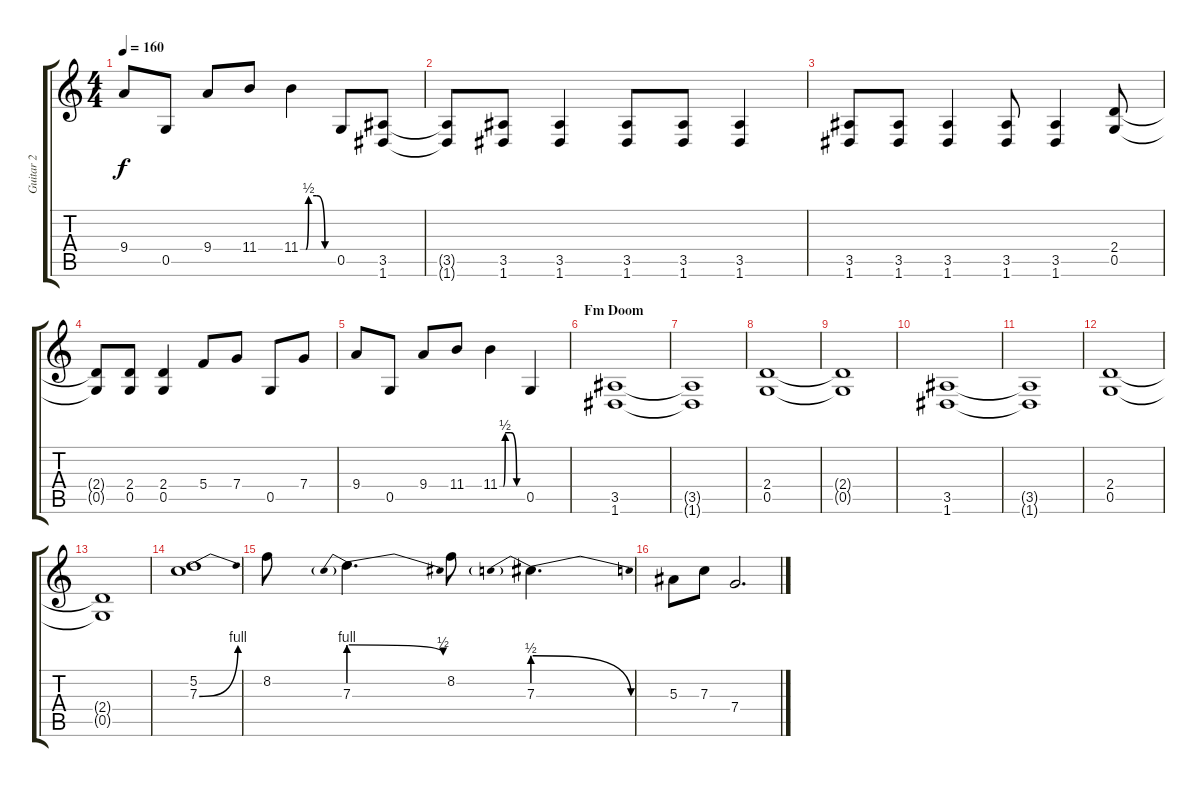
\track ("Guitar 2" "Guitar 2") {instrument overdrivenguitar}
\staff {score tabs}
\tuning (D4 A3 F3 C3 G2 D2) {hide}
\ts (4 4)
\tempo 160
\clef g2
\ks c
9.4.8{dy f} 0.5.8 9.4.8 11.4.8 11.4{be (custom 0 0 10 0 15 2 30 2 45 0 60 0)}.4 0.5.8 (3.5 1.6).8 |
(3.5{t} 1.6{t}).8 (3.5 1.6).8 (3.5 1.6).4 (3.5 1.6).8 (3.5 1.6).8 (3.5 1.6).4 |
(3.5 1.6).8 (3.5 1.6).8 (3.5 1.6).4 (3.5 1.6).8 (3.5 1.6).4 (2.4 0.5).8 |
(2.4{t} 0.5{t}).8 (2.4 0.5).8 (2.4 0.5).4 5.4.8 7.4.8 0.5.8 7.4.8 |
9.4.8 0.5.8 9.4.8 11.4.8 11.4{be (custom 0 0 10 0 15 2 30 2 45 0 60 0)}.4 0.5.4 |
\section ("" "Fm Doom")
(3.5 1.6).1 |
(3.5{t} 1.6{t}).1 |
(2.4 0.5).1 |
(2.4{t} 0.5{t}).1 |
(3.5 1.6).1 |
(3.5{t} 1.6{t}).1 |
(2.4 0.5).1 |
(2.4{t} 0.5{t}).1 |
(5.2 7.3{be (bend 0 0 60 4)}).1 |
8.2.8 7.3{be (prebendrelease 0 4 60 2)}.4{d} 8.2.8 7.3{be (prebendrelease 0 2 60 0)}.4{d} |
5.3.8 7.3.8 7.4.2{d}
